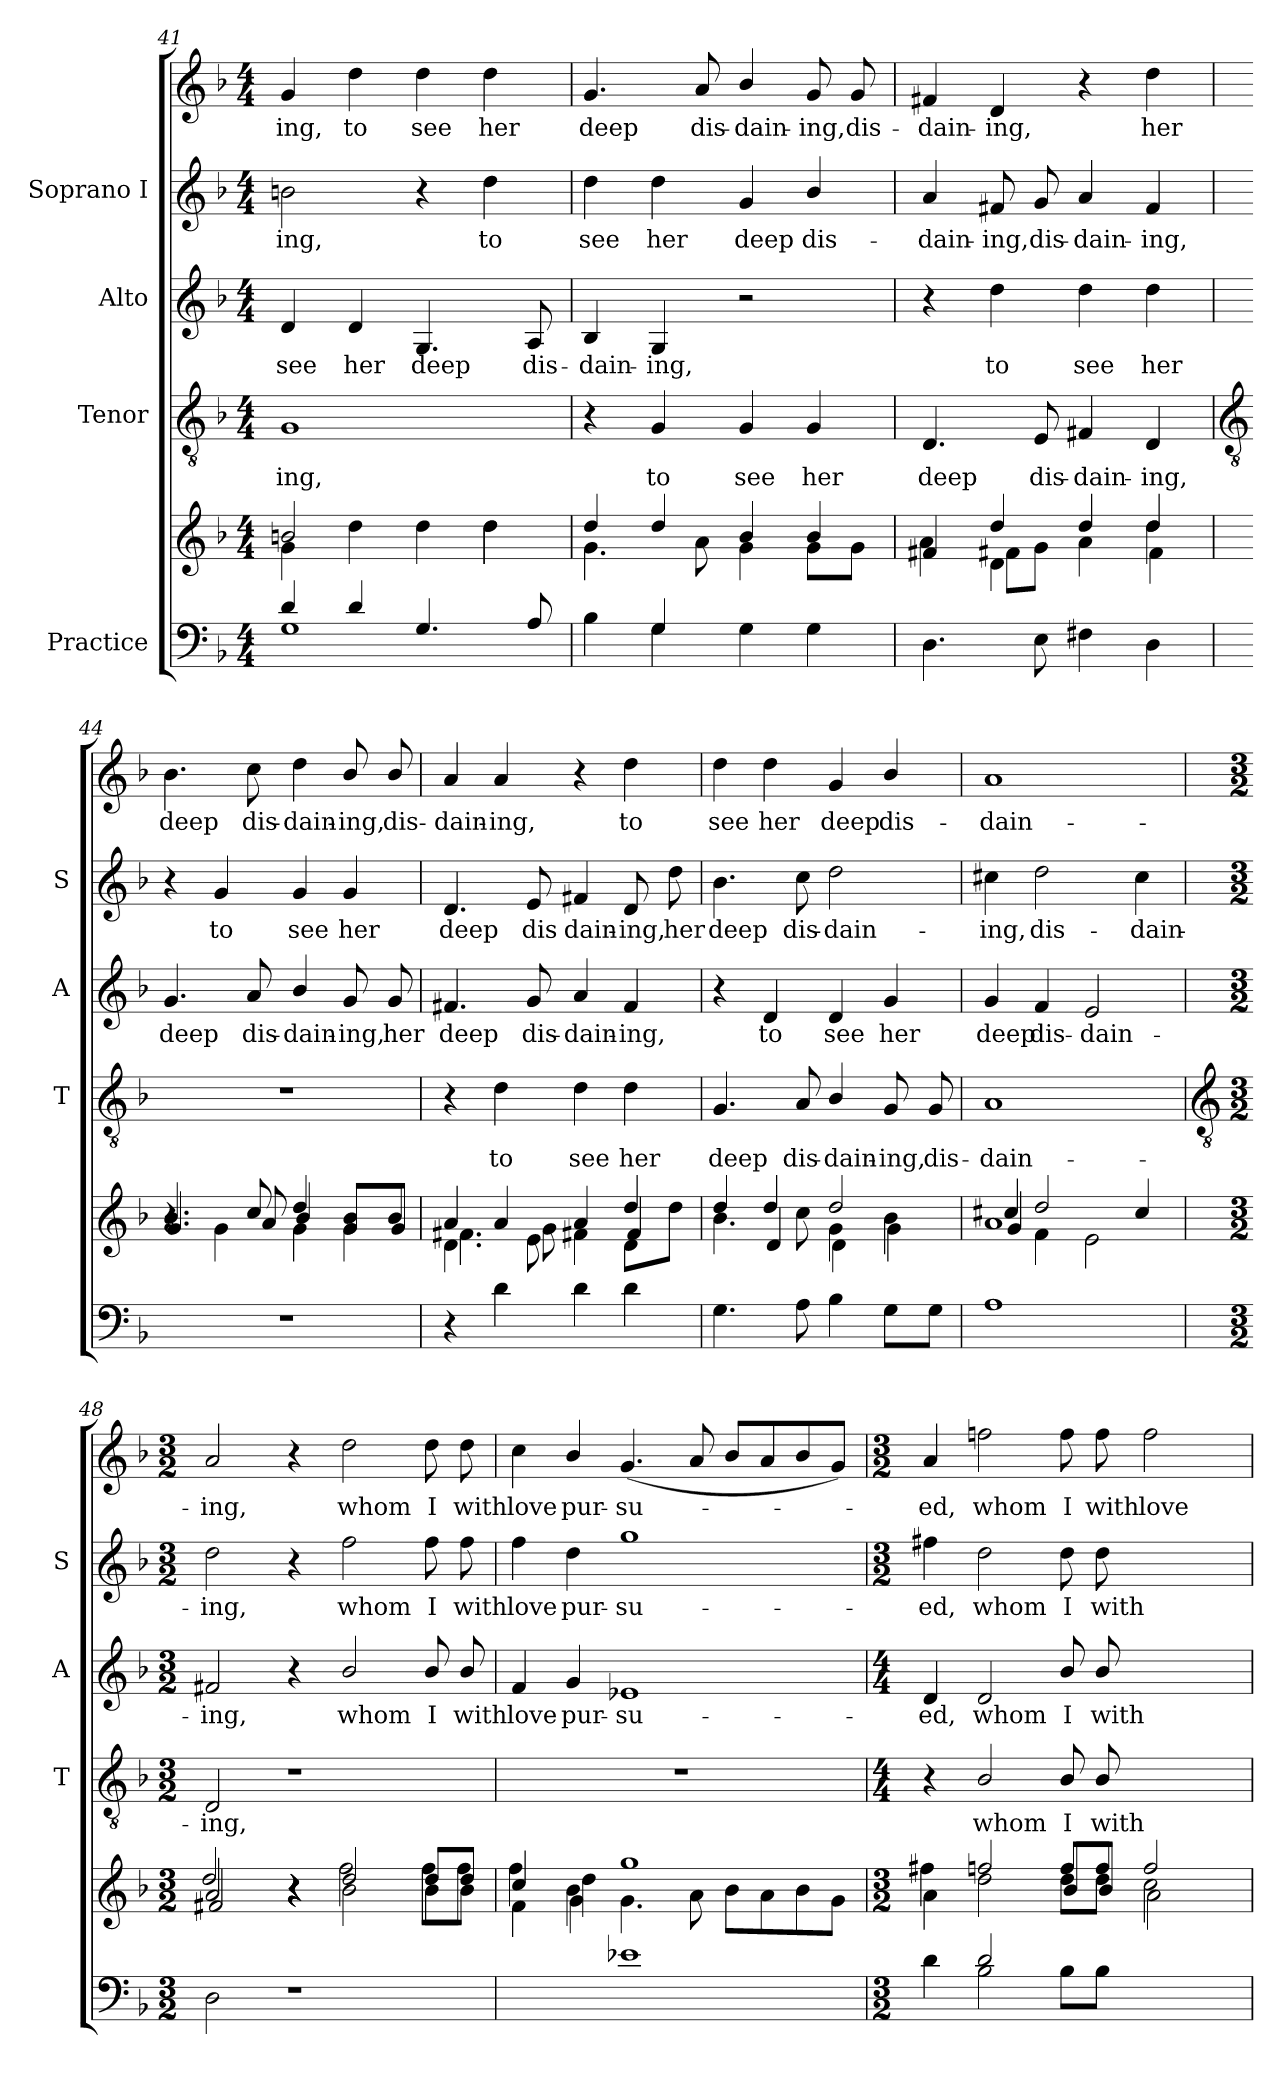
**kern	**kern	**kern	**text	**kern	**text	**kern	**text	**kern	**text
*part4	*part4	*part3	*part3	*part2	*part2	*part1	*part1	*part1	*part1
*staff6	*staff5	*staff4	*staff4	*staff3	*staff3	*staff2	*staff2	*staff1	*staff1
*I"Practice	*	*I"Tenor	*	*I"Alto	*	*I"Soprano I	*	*	*
*	*	*I'T	*	*I'A	*	*I'S	*	*	*
*clefF4	*clefG2	*clefGv2	*	*clefG2	*	*clefG2	*	*clefG2	*
*k[b-]	*k[b-]	*k[b-]	*	*k[b-]	*	*k[b-]	*	*k[b-]	*
*F:	*F:	*F:	*	*F:	*	*F:	*	*F:	*
*M4/4	*M4/4	*M4/4	*	*M4/4	*	*M4/4	*	*M4/4	*
=41	=41	=41	=41	=41	=41	=41	=41	=41	=41
*^	*^	*	*	*	*	*	*	*	*
!	!	!	!	!	!LO:LY:b	!	!LO:LY:b	!	!LO:LY:b	!	!LO:LY:b
4d/	1G/	4g\	2bn/	1G	-ing,	4d	see	2bn	ing,	4g	-ing,
!	!	!	!	!	!	!	!LO:LY:b	!	!	!	!LO:LY:b
4d/	.	4dd\	.	.	.	4d	her	.	.	4dd	to
!	!	!	!	!	!	!	!LO:LY:b	!	!	!	!LO:LY:b
4.G/	.	4dd\	4ryy	.	.	4.G	deep	4r	.	4dd	see
!	!	!	!	!	!	!	!	!	!LO:LY:b	!	!LO:LY:b
.	.	4dd\	4dd	.	.	.	.	4dd	to	4dd	her
!	!	!	!	!	!	!	!LO:LY:b	!	!	!	!
8A/	.	.	.	.	.	8A	dis-	.	.	.	.
=42	=42	=42	=42	=42	=42	=42	=42	=42	=42	=42	=42
*	*	*	*^	*	*	*	*	*	*	*	*
!	!	!	!	!	!	!	!	!LO:LY:b	!	!LO:LY:b	!	!LO:LY:b
4B-	4ryy	4.g\	4dd/	2ryy	4r	.	4B-	-dain-	4dd	-see	4.g	deep
!	!	!	!	!	!	!LO:LY:b	!	!LO:LY:b	!	!LO:LY:b	!	!
4G	4G	.	4dd/	.	4G	to	4G	-ing,	4dd	her	.	.
!	!	!	!	!	!	!	!	!	!	!	!	!LO:LY:b
.	.	8a\	.	.	.	.	.	.	.	.	8a	dis-
!	!	!	!	!	!	!LO:LY:b	!	!	!	!LO:LY:b	!	!LO:LY:b
2ryy	4G	4b-/	4g	2ryy	4G	see	2r	.	4g	deep	4b-/	-dain-
!	!	!	!	!	!	!LO:LY:b	!	!	!	!LO:LY:b	!	!LO:LY:b
.	4G	8g\L	4b-/	.	4G	her	.	.	4b-/	dis-	8g	-ing,
!	!	!	!	!	!	!	!	!	!	!	!	!LO:LY:b
.	.	8g\J	.	.	.	.	.	.	.	.	8g	dis-
*v	*v	*	*	*	*	*	*	*	*	*	*	*
=43	=43	=43	=43	=43	=43	=43	=43	=43	=43	=43	=43
!	!	!	!	!	!LO:LY:b	!	!	!	!LO:LY:b	!	!LO:LY:b
4.D	4f#X/	4a	4ryy	4.D	deep	4r	.	4a	dain-	4f#X	-dain-
!	!	!	!	!	!	!	!LO:LY:b	!	!LO:LY:b	!	!LO:LY:b
.	4d\	8f#XL	4dd	.	.	4dd	to	8f#X	-ing,	4d	-ing,
!	!	!	!	!	!LO:LY:b	!	!	!	!LO:LY:b	!	!
8E	.	8gJ	.	8E	dis-	.	.	8g	dis-	.	.
!	!	!	!	!	!LO:LY:b	!	!LO:LY:b	!	!LO:LY:b	!	!
4F#X	4ryy	4a\	4dd	4F#X	-dain-	4dd	see	4a	-dain-	4r	.
!	!	!	!	!	!LO:LY:b	!	!LO:LY:b	!	!LO:LY:b	!	!LO:LY:b
4D	4dd\	4f#\	4dd	4D	-ing,	4dd	her	4f#	-ing,	4dd	her
!!LO:LB:g=z
=44	=44	=44	=44	=44	=44	=44	=44	=44	=44	=44	=44
*	*	*	*	*clefGv2	*	*	*	*	*	*	*
!	!	!	!	!	!	!	!LO:LY:b	!	!	!	!LO:LY:b
1r	4.b-/	4r	4.g	1r	.	4.g	deep	4r	.	4.b-	deep
!	!	!	!	!	!	!	!	!	!LO:LY:b	!	!
.	.	4g\	.	.	.	.	.	4g	-to	.	.
!	!	!	!	!	!	!	!LO:LY:b	!	!	!	!LO:LY:b
.	8cc/	.	8a	.	.	8a	dis-	.	.	8cc	dis-
!	!	!	!	!	!	!	!LO:LY:b	!	!LO:LY:b	!	!LO:LY:b
.	4dd/	4g\	4b-/	.	.	4b-/	-dain-	4g	see	4dd	-dain-
!	!	!	!	!	!	!	!LO:LY:b	!	!LO:LY:b	!	!LO:LY:b
.	8b-/L	4g\	8gL	.	.	8g	-ing,	4g	her	8b-/	-ing,
!	!	!	!	!	!	!	!LO:LY:b	!	!	!	!LO:LY:b
.	8b-/J	.	8gJ	.	.	8g	her	.	.	8b-/	dis-
=45	=45	=45	=45	=45	=45	=45	=45	=45	=45	=45	=45
!	!	!	!	!	!	!	!LO:LY:b	!	!LO:LY:b	!	!LO:LY:b
4r	4a/	4.d\	4.f#X\	4r	.	4.f#X	deep	4.d	deep	4a	dain-
!	!	!	!	!	!LO:LY:b	!	!	!	!	!	!LO:LY:b
4d	4a/	.	.	4d	to	.	.	.	.	4a	-ing,
!	!	!	!	!	!	!	!LO:LY:b	!	!LO:LY:b	!	!
.	.	8e\	8g\	.	.	8g	dis-	8e	dis	.	.
!	!	!	!	!	!LO:LY:b	!	!LO:LY:b	!	!LO:LY:b	!	!
4d	4ryy	4f#X	4a	4d	see	4a	-dain-	4f#X	dain-	4r	.
!	!	!	!	!	!LO:LY:b	!	!LO:LY:b	!	!LO:LY:b	!	!LO:LY:b
4d	4dd/	8d\L	4f#	4d	her	4f#	-ing,	8d	-ing,	4dd	to
!	!	!	!	!	!	!	!	!	!LO:LY:b	!	!
.	.	8ddJ	.	.	.	.	.	8dd	her	.	.
=46	=46	=46	=46	=46	=46	=46	=46	=46	=46	=46	=46
!	!	!	!	!	!LO:LY:b	!	!	!	!LO:LY:b	!	!LO:LY:b
4.G	4dd/	4.b-\	4ryy	4.G	deep	4r	.	4.b-	-deep	4dd	see
!	!	!	!	!	!	!	!LO:LY:b	!	!	!	!LO:LY:b
.	4dd/	.	4d	.	.	4d	to	.	.	4dd	her
!	!	!	!	!	!LO:LY:b	!	!	!	!LO:LY:b	!	!
8A	.	8cc\	.	8A	dis-	.	.	8cc	dis-	.	.
!	!	!	!	!	!LO:LY:b	!	!LO:LY:b	!	!LO:LY:b	!	!LO:LY:b
4B-\	4g\	2dd/	4d\	4B-/	-dain-	4d	see	2dd	-dain-	4g	deep
!	!	!	!	!	!LO:LY:b	!	!LO:LY:b	!	!	!	!LO:LY:b
8GL	4b-\	.	4g\	8G	-ing,	4g	her	.	.	4b-/	dis-
!	!	!	!	!	!LO:LY:b	!	!	!	!	!	!
8GJ	.	.	.	8G	dis-	.	.	.	.	.	.
=47	=47	=47	=47	=47	=47	=47	=47	=47	=47	=47	=47
!	!	!	!	!	!LO:LY:b	!	!LO:LY:b	!	!LO:LY:b	!	!LO:LY:b
1A	1a	4cc#X/	4g	1A	-dain-	4g	deep	4cc#X	-ing,	1a	-dain-
!	!	!	!	!	!	!	!LO:LY:b	!	!LO:LY:b	!	!
.	.	2dd/	4f\	.	.	4f	dis-	2dd	dis-	.	.
!	!	!	!	!	!	!	!LO:LY:b	!	!	!	!
.	.	.	2e\	.	.	2e	-dain-	.	.	.	.
!	!	!	!	!	!	!	!	!	!LO:LY:b	!	!
.	.	4cc#/	.	.	.	.	.	4cc#	-dain-	.	.
!!LO:LB:g=z
=48	=48	=48	=48	=48	=48	=48	=48	=48	=48	=48	=48
*	*	*	*	*clefGv2	*	*	*	*	*	*	*
*M3/2	*M3/2	*	*	*M3/2	*	*M3/2	*	*M3/2	*	*M3/2	*
!	!	!	!	!	!LO:LY:b	!	!LO:LY:b	!	!LO:LY:b	!	!LO:LY:b
2D	2a	2dd/	2f#X	2D	-ing,	2f#X	-ing,	2dd	ing,	2a	-ing,
1r	4r	4r	4r	1r	.	4r	.	4r	.	4r	.
!	!	!	!	!	!	!	!LO:LY:b	!	!LO:LY:b	!	!LO:LY:b
.	2dd	2ff	2b-\	.	.	2b-/	whom	2ff	whom	2dd	whom
!	!	!	!	!	!	!	!LO:LY:b	!	!LO:LY:b	!	!LO:LY:b
.	8ddL	8ffL	8b-\L	.	.	8b-/	I	8ff	I	8dd	I
!	!	!	!	!	!	!	!LO:LY:b	!	!LO:LY:b	!	!LO:LY:b
.	8ddJ	8ffJ	8b-\J	.	.	8b-/	with	8ff	with	8dd	with
=49	=49	=49	=49	=49	=49	=49	=49	=49	=49	=49	=49
*^	*	*	*	*	*	*	*	*	*	*	*
!	!LO:N:vis=1	!	!	!	!LO:N:vis=1	!	!	!LO:LY:b	!	!LO:LY:b	!	!LO:LY:b
2ryy	1.ryy	4cc	4ff	4f\	1.r	.	4f	love	4ff	love	4cc	love
!	!	!	!	!	!	!	!	!LO:LY:b	!	!LO:LY:b	!	!LO:LY:b
.	.	4b-\	4dd	4g\	.	.	4g	pur-	4dd	pur-	4b-/	pur-
!	!	!	!	!	!	!	!	!LO:LY:b	!	!LO:LY:b	!	!LO:LY:b
1e-X	.	4.g\	1gg	1ryy	.	.	1e-X	-su-	1gg	-su-	(<4.g	-su-
.	.	8a\	.	.	.	.	.	.	.	.	8a	.
.	.	8b-\L	.	.	.	.	.	.	.	.	8b-L	.
.	.	8a\	.	.	.	.	.	.	.	.	8a	.
.	.	8b-\	.	.	.	.	.	.	.	.	8b-	.
.	.	8g\J	.	.	.	.	.	.	.	.	8gJ)	.
=50	=50	=50	=50	=50	=50	=50	=50	=50	=50	=50	=50	=50
*M3/2	*	*M3/2	*	*	*M4/4	*	*M4/4	*	*M3/2	*	*M3/2	*
!	!	!	!	!	!	!	!	!LO:LY:b	!	!LO:LY:b	!	!LO:LY:b
4d	4ryy	4a\	4ff#X	2.ryy	4r	.	4d	-ed,	4ff#X	ed,	4a	-ed,
!	!	!	!	!	!	!LO:LY:b	!	!LO:LY:b	!	!LO:LY:b	!	!LO:LY:b
2d	2B-\	2ffn	2dd	.	2B-/	whom	2d	whom	2dd	whom	2ffn	whom
!	!	!	!	!	!	!LO:LY:b	!	!LO:LY:b	!	!LO:LY:b	!	!LO:LY:b
2ryy	8B-\L	8ffL	8ddL	8b-\L	8B-/	I	8b-/	I	8dd	I	8ff	I
!	!	!	!	!	!	!LO:LY:b	!	!LO:LY:b	!	!LO:LY:b	!	!LO:LY:b
.	8B-\J	8ffJ	8ddJ	8b-/J	8B-/	with	8b-/	with	8dd	with	8ff	with
!	!	!	!	!	!	!	!	!	!	!	!	!LO:LY:b
.	2ryy	2ff	2cc	2a\	2ryy	.	2ryy	.	2ryy	.	2ff	love
4ryy	.	.	.	.	.	.	.	.	.	.	.	.
*v	*v	*	*	*	*	*	*	*	*	*	*	*
*	*v	*v	*v	*	*	*	*	*	*	*	*
=	=	=	=	=	=	=	=	=	=
*-	*-	*-	*-	*-	*-	*-	*-	*-	*-
